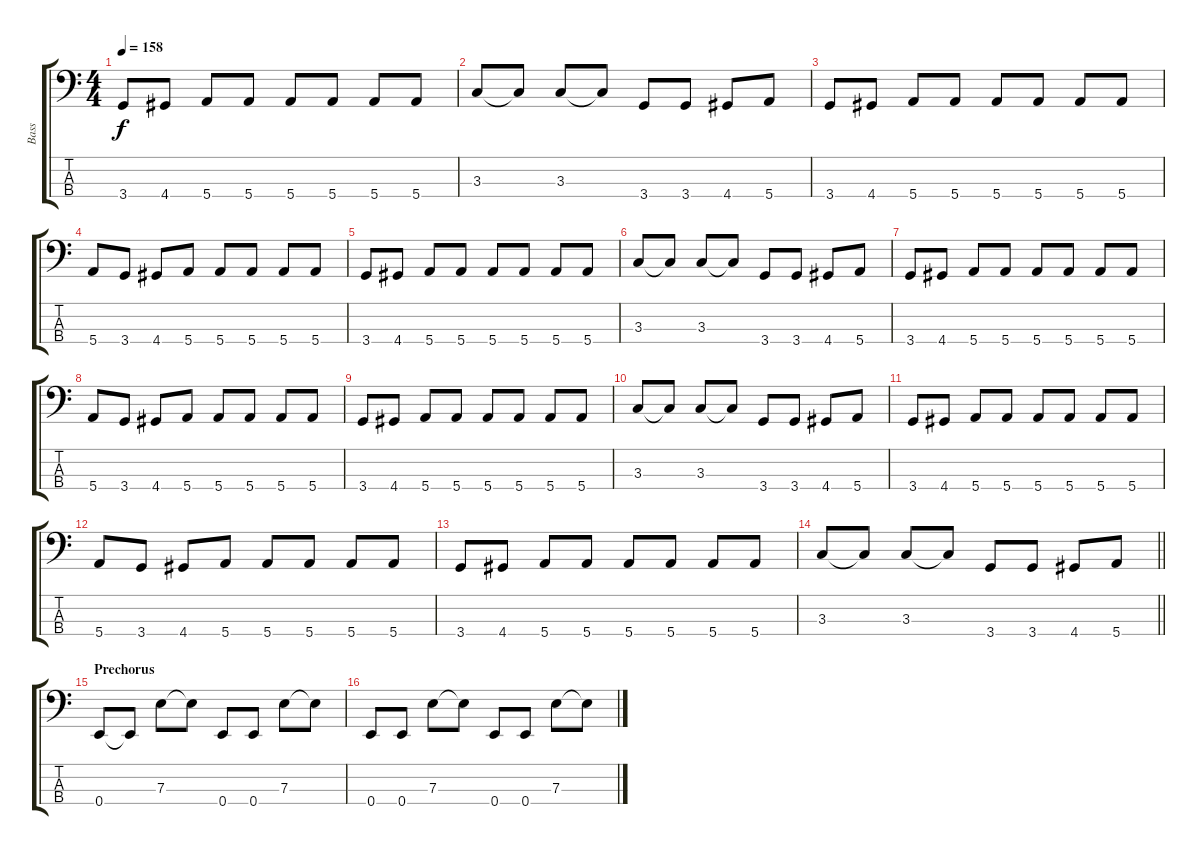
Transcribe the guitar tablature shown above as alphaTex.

\track ("Bass" "Bass") {instrument electricbassfinger}
\staff {score tabs}
\tuning (G2 D2 A1 E1) {hide}
\ts (4 4)
\tempo 158
\clef f4
\ks c
3.4.8{dy f} 4.4.8 5.4.8 5.4.8 5.4.8 5.4.8 5.4.8 5.4.8 |
3.3.8 3.3{t}.8 3.3.8 3.3{t}.8 3.4.8 3.4.8 4.4.8 5.4.8 |
3.4.8 4.4.8 5.4.8 5.4.8 5.4.8 5.4.8 5.4.8 5.4.8 |
5.4.8 3.4.8 4.4.8 5.4.8 5.4.8 5.4.8 5.4.8 5.4.8 |
3.4.8 4.4.8 5.4.8 5.4.8 5.4.8 5.4.8 5.4.8 5.4.8 |
3.3.8 3.3{t}.8 3.3.8 3.3{t}.8 3.4.8 3.4.8 4.4.8 5.4.8 |
3.4.8 4.4.8 5.4.8 5.4.8 5.4.8 5.4.8 5.4.8 5.4.8 |
5.4.8 3.4.8 4.4.8 5.4.8 5.4.8 5.4.8 5.4.8 5.4.8 |
3.4.8 4.4.8 5.4.8 5.4.8 5.4.8 5.4.8 5.4.8 5.4.8 |
3.3.8 3.3{t}.8 3.3.8 3.3{t}.8 3.4.8 3.4.8 4.4.8 5.4.8 |
3.4.8 4.4.8 5.4.8 5.4.8 5.4.8 5.4.8 5.4.8 5.4.8 |
5.4.8 3.4.8 4.4.8 5.4.8 5.4.8 5.4.8 5.4.8 5.4.8 |
3.4.8 4.4.8 5.4.8 5.4.8 5.4.8 5.4.8 5.4.8 5.4.8 |
\barLineRight lightlight
3.3.8 3.3{t}.8 3.3.8 3.3{t}.8 3.4.8 3.4.8 4.4.8 5.4.8 |
\section ("" "Prechorus")
0.4.8 0.4{t}.8 7.3.8 7.3{t}.8 0.4.8 0.4.8 7.3.8 7.3{t}.8 |
0.4.8 0.4.8 7.3.8 7.3{t}.8 0.4.8 0.4.8 7.3.8 7.3{t}.8
